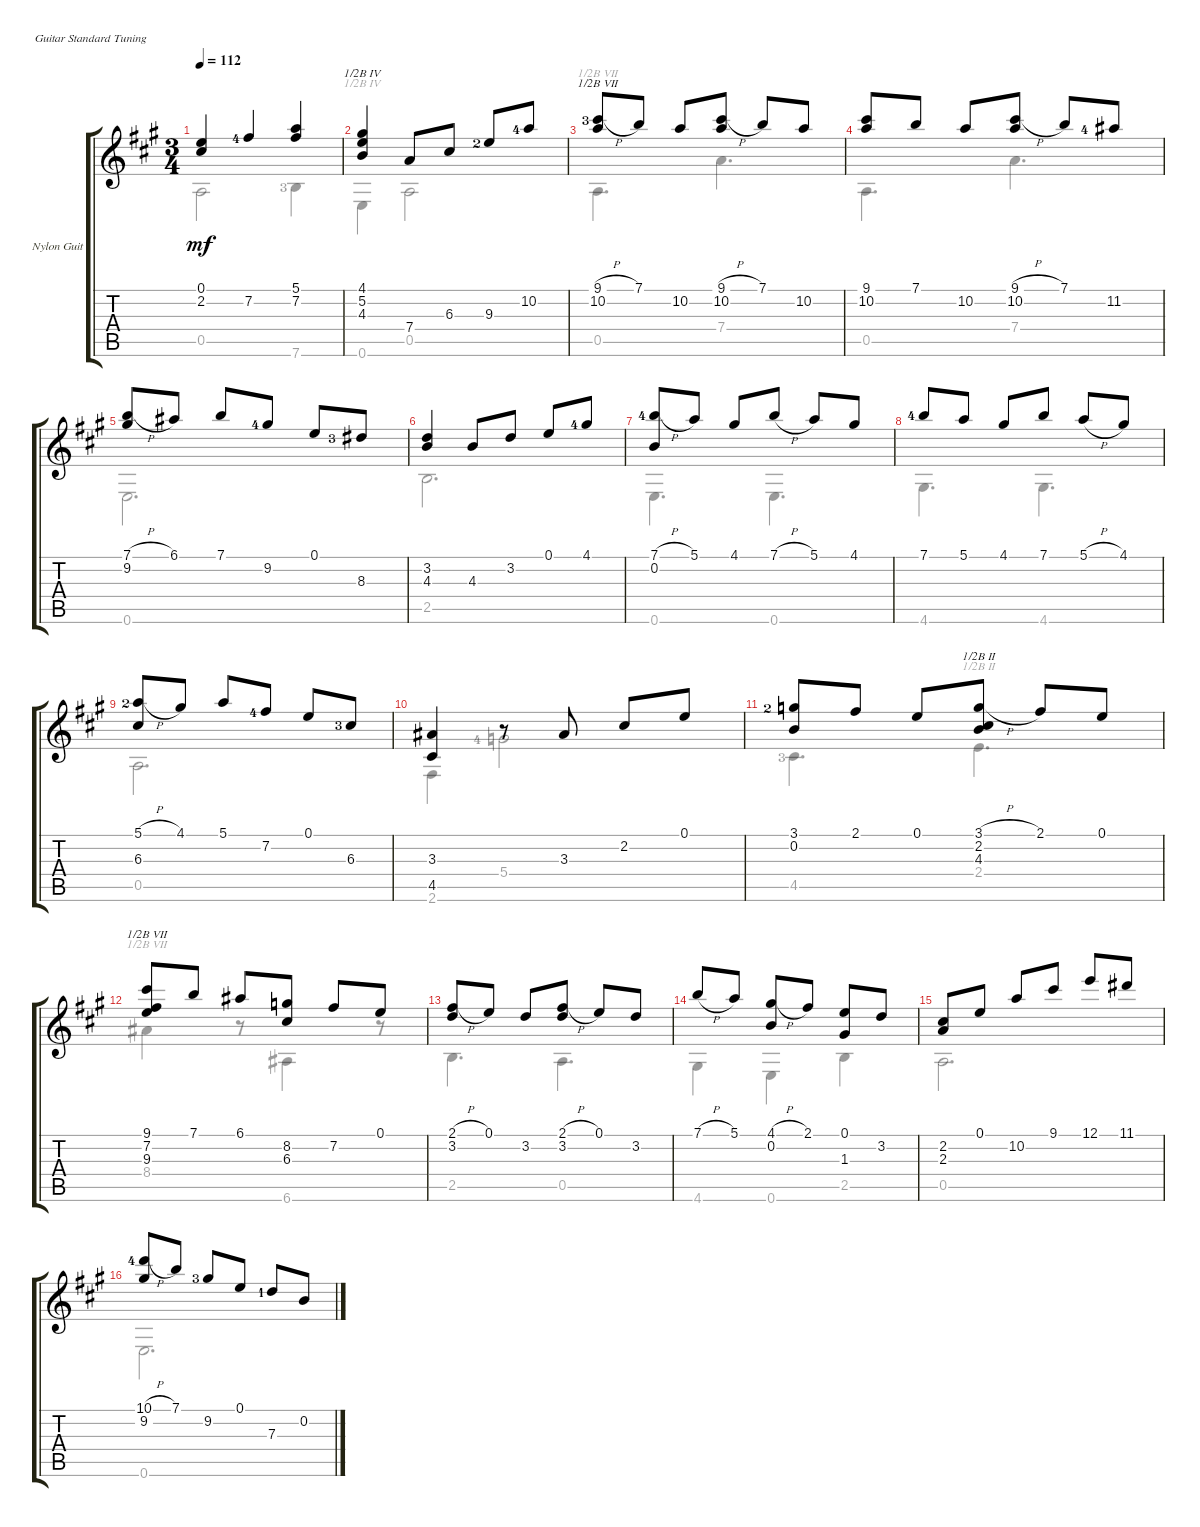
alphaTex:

\defaultSystemsLayout 4
\bracketExtendMode groupsimilarinstruments
\firstSystemTrackNameOrientation horizontal
\otherSystemsTrackNameOrientation horizontal
\track ("Nylon Guitar" "Nylon Guit") {instrument acousticguitarsteel}
\staff {score tabs}
\tuning (E4 B3 G3 D3 A2 E2)
\voice
\ts (3 4)
\tempo 112
\clef g2
\ks a
(0.1 2.2).4{dy mf} 7.2{lf 5}.4 (7.2 5.1).4 |
(4.1 5.2 4.3).4{barre (4 half)} 7.4.8 6.3.8 9.3{lf 3}.8 10.2{lf 5}.8 |
(9.1{h lf 4} 10.2).8{barre (7 half)} 7.1.8 10.2.8 (10.2 9.1{h}).8 7.1.8 10.2.8 |
(9.1 10.2).8 7.1.8 10.2.8 (10.2 9.1{h}).8 7.1.8 11.2{lf 5}.8 |
(7.1{h} 9.2).8 6.1.8 7.1.8 9.2{lf 5}.8 0.1.8 8.3{lf 4}.8 |
(3.2 4.3).4 4.3.8 3.2.8 0.1.8 4.1{lf 5}.8 |
(7.1{h lf 5} 0.2).8 5.1.8 4.1.8 7.1{h}.8 5.1.8 4.1.8 |
7.1{lf 5}.8 5.1.8 4.1.8 7.1.8 5.1{h}.8 4.1.8 |
(5.1{h lf 3} 6.3).8 4.1.8 5.1.8 7.2{lf 5}.8 0.1.8 6.3{lf 4}.8 |
(3.3 4.5).4 r.8 3.3.8 2.2.8 0.1.8 |
(3.1{lf 3} 0.2).8 2.1.8 0.1.8 (3.1{h} 2.2 4.3).8{barre (2 half)} 2.1.8 0.1.8 |
(9.1 7.2 9.3).8{barre (7 half)} 7.1.8 6.1.8 (8.2 6.3).8 7.2.8 0.1.8 |
(2.1{h} 3.2).8 0.1.8 3.2.8 (3.2 2.1{h}).8 0.1.8 3.2.8 |
7.1{h}.8 5.1.8 (4.1{h} 0.2).8 2.1.8 (0.1 1.3).8 3.2.8 |
(2.2 2.3).8 0.1.8 10.2.8 9.1.8 12.1.8 11.1.8 |
(10.1{h lf 5} 9.2).8 7.1.8 9.2{lf 4}.8 0.1.8 7.3{lf 2}.8 0.2.8
\voice
\clef g2
\ottava regular
\simile none
\ks a
0.5.2{dy mf} 7.6{lf 4}.4 |
0.6.4{barre (4 half)} 0.5.2 |
0.5.4{d barre (7 half)} 7.4.4{d} |
0.5.4{d} 7.4.4{d} |
0.6.2{d} |
2.5.2{d} |
0.6.4{d} 0.6.4{d} |
4.6.4{d} 4.6.4{d} |
0.5.2{d} |
2.6.4 5.4{lf 5}.2 |
4.5{lf 4}.4{d} 2.4.4{d barre (2 half)} |
8.4.4{barre (7 half)} r.8 6.6.4 r.8 |
2.5.4{d} 0.5.4{d} |
4.6.4 0.6.4 2.5.4 |
0.5.2{d} |
0.6.2{d}
